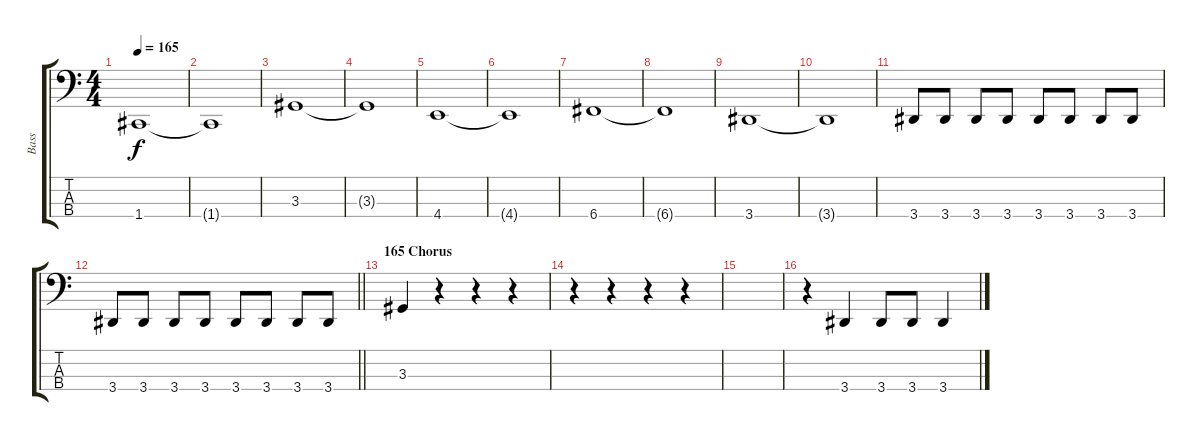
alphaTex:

\track ("Bass" "Bass") {instrument electricbasspick}
\staff {score tabs}
\tuning (Eb2 Bb1 F1 C1) {hide}
\ts (4 4)
\tempo 165
\clef f4
\ks c
1.4.1{dy f} |
1.4{t}.1 |
3.3.1 |
3.3{t}.1 |
4.4.1 |
4.4{t}.1 |
6.4.1 |
6.4{t}.1 |
3.4.1 |
3.4{t}.1 |
3.4.8 3.4.8 3.4.8 3.4.8 3.4.8 3.4.8 3.4.8 3.4.8 |
\barLineRight lightlight
3.4.8 3.4.8 3.4.8 3.4.8 3.4.8 3.4.8 3.4.8 3.4.8 |
\section ("" "165 Chorus")
3.3.4 r.4 r.4 r.4 |
r.4 r.4 r.4 r.4 |
|
r.4 3.4.4 3.4.8 3.4.8 3.4.4
